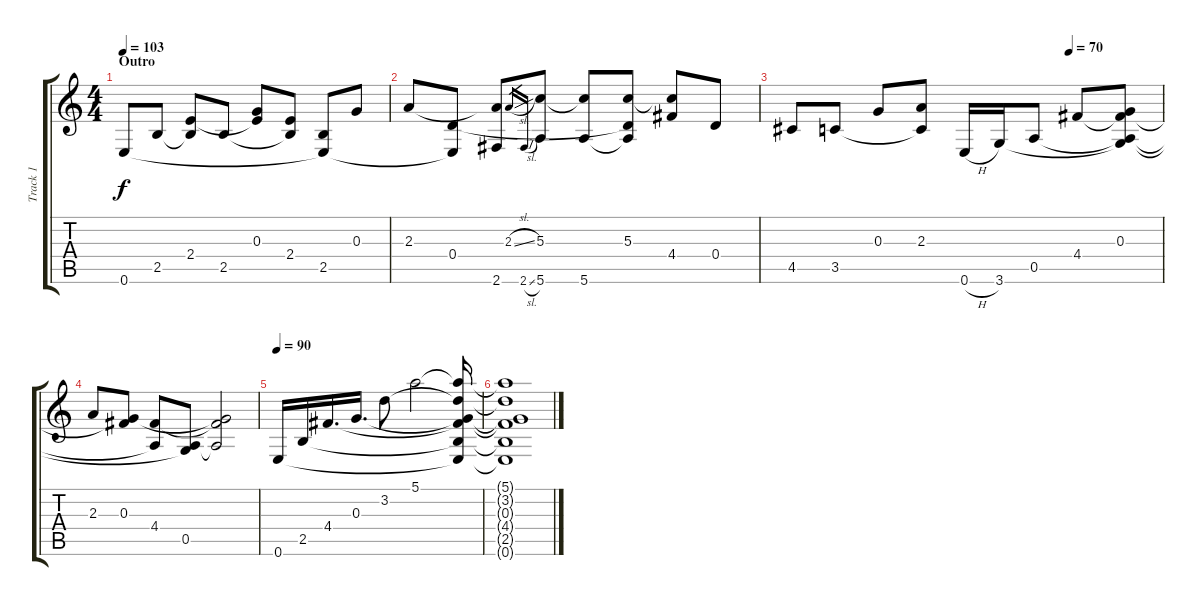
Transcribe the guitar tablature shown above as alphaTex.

\track ("Track 1" "Track 1") {instrument acousticguitarsteel}
\staff {score tabs}
\tuning (E4 B3 G3 D3 A2 E2) {hide}
\ts (4 4)
\section ("" "Outro")
\tempo 103
\clef g2
\ks c
0.6.8{dy f instrument acousticguitarsteel} 2.5.8 (2.4 2.5{t}).8 2.5.8 (0.3 2.4{t}).8 (2.4 2.5{t}).8 (2.5 0.6{t}).8 0.3.8 |
2.3.8 (0.4 0.6{t}).8 (2.3{t} 2.6).8 2.3{sl}.16{gr} 2.6{sl}.16{gr} (5.3 5.6).8 (5.3{t} 5.6).8 (5.3 0.4{t} 5.6{t}).8 (5.3{t} 4.4).8 0.4.8 |
\tempo (70 0.75)
4.5.8 3.5.8 0.3.8 (2.3 3.5{t}).8 0.6{h}.16 3.6.16 0.5.8 4.4.8 (0.3 4.4{t} 0.5{t} 3.6{t}).8 |
2.3.8 (0.3 4.4{t}).8 (4.4 0.5{t}).8 (0.5 3.6{t}).8 (0.3{t} 4.4{t} 0.5{t}).2 |
\tempo 90
0.6.16 2.5.16 4.4.16{d} 0.3.16{d} 3.2.8 5.1.2 (5.1{t} 3.2{t} 0.3{t} 4.4{t} 2.5{t} 0.6{t}).16 |
(5.1{t} 3.2{t} 0.3{t} 4.4{t} 2.5{t} 0.6{t}).1
